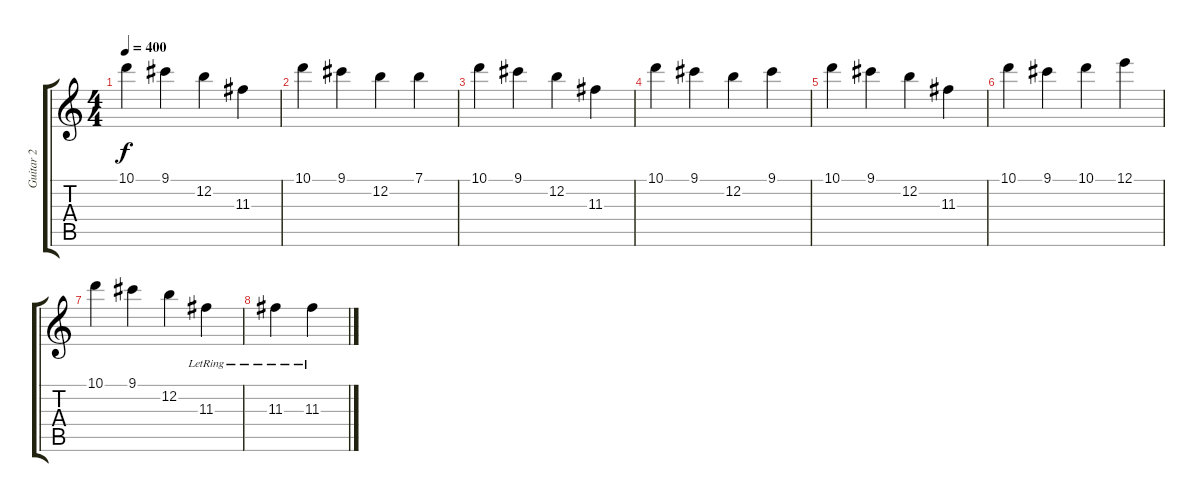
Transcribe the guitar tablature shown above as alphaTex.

\track ("Guitar 2" "Guitar 2") {instrument acousticguitarnylon}
\staff {score tabs}
\tuning (E4 B3 G3 D3 A2 E2) {hide}
\ts (4 4)
\tempo 400
\clef g2
\ks c
10.1.4{dy f} 9.1.4 12.2.4 11.3.4 |
10.1.4 9.1.4 12.2.4 7.1.4 |
10.1.4 9.1.4 12.2.4 11.3.4 |
10.1.4 9.1.4 12.2.4 9.1.4 |
10.1.4 9.1.4 12.2.4 11.3.4 |
10.1.4 9.1.4 10.1.4 12.1.4 |
10.1.4 9.1.4 12.2.4 11.3{lr}.4 |
11.3{lr}.4 11.3{lr}.4
